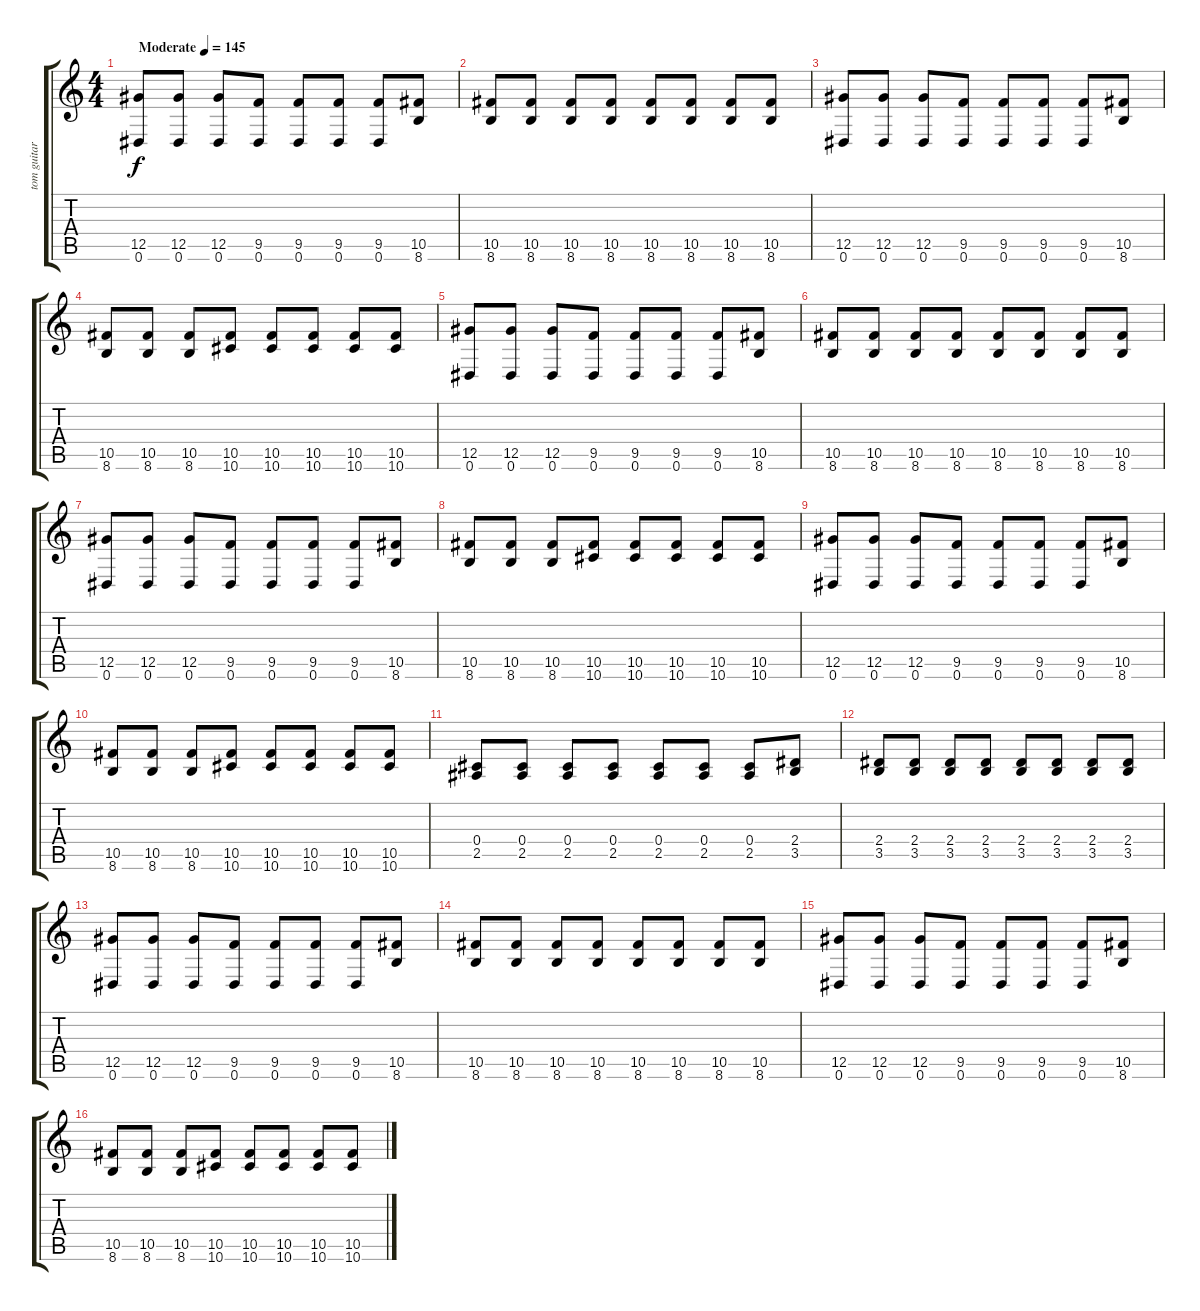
\track ("tom guitar clean" "tom guitar") {instrument electricguitarclean}
\staff {score tabs}
\tuning (Eb4 Bb3 Gb3 Db3 Ab2 Eb2) {hide}
\ts (4 4)
\tempo (145 "Moderate")
\clef g2
\ks c
(12.5 0.6).8{dy f instrument electricguitarclean} (12.5 0.6).8 (12.5 0.6).8 (9.5 0.6).8 (9.5 0.6).8 (9.5 0.6).8 (9.5 0.6).8 (10.5 8.6).8 |
(10.5 8.6).8 (10.5 8.6).8 (10.5 8.6).8 (10.5 8.6).8 (10.5 8.6).8 (10.5 8.6).8 (10.5 8.6).8 (10.5 8.6).8 |
(12.5 0.6).8 (12.5 0.6).8 (12.5 0.6).8 (9.5 0.6).8 (9.5 0.6).8 (9.5 0.6).8 (9.5 0.6).8 (10.5 8.6).8 |
(10.5 8.6).8 (10.5 8.6).8 (10.5 8.6).8 (10.5 10.6).8 (10.5 10.6).8 (10.5 10.6).8 (10.5 10.6).8 (10.5 10.6).8 |
(12.5 0.6).8 (12.5 0.6).8 (12.5 0.6).8 (9.5 0.6).8 (9.5 0.6).8 (9.5 0.6).8 (9.5 0.6).8 (10.5 8.6).8 |
(10.5 8.6).8 (10.5 8.6).8 (10.5 8.6).8 (10.5 8.6).8 (10.5 8.6).8 (10.5 8.6).8 (10.5 8.6).8 (10.5 8.6).8 |
(12.5 0.6).8 (12.5 0.6).8 (12.5 0.6).8 (9.5 0.6).8 (9.5 0.6).8 (9.5 0.6).8 (9.5 0.6).8 (10.5 8.6).8 |
(10.5 8.6).8 (10.5 8.6).8 (10.5 8.6).8 (10.5 10.6).8 (10.5 10.6).8 (10.5 10.6).8 (10.5 10.6).8 (10.5 10.6).8 |
(12.5 0.6).8 (12.5 0.6).8 (12.5 0.6).8 (9.5 0.6).8 (9.5 0.6).8 (9.5 0.6).8 (9.5 0.6).8 (10.5 8.6).8 |
(10.5 8.6).8 (10.5 8.6).8 (10.5 8.6).8 (10.5 10.6).8 (10.5 10.6).8 (10.5 10.6).8 (10.5 10.6).8 (10.5 10.6).8 |
(0.4 2.5).8 (0.4 2.5).8 (0.4 2.5).8 (0.4 2.5).8 (0.4 2.5).8 (0.4 2.5).8 (0.4 2.5).8 (2.4 3.5).8 |
(2.4 3.5).8 (2.4 3.5).8 (2.4 3.5).8 (2.4 3.5).8 (2.4 3.5).8 (2.4 3.5).8 (2.4 3.5).8 (2.4 3.5).8 |
(12.5 0.6).8 (12.5 0.6).8 (12.5 0.6).8 (9.5 0.6).8 (9.5 0.6).8 (9.5 0.6).8 (9.5 0.6).8 (10.5 8.6).8 |
(10.5 8.6).8 (10.5 8.6).8 (10.5 8.6).8 (10.5 8.6).8 (10.5 8.6).8 (10.5 8.6).8 (10.5 8.6).8 (10.5 8.6).8 |
(12.5 0.6).8 (12.5 0.6).8 (12.5 0.6).8 (9.5 0.6).8 (9.5 0.6).8 (9.5 0.6).8 (9.5 0.6).8 (10.5 8.6).8 |
(10.5 8.6).8 (10.5 8.6).8 (10.5 8.6).8 (10.5 10.6).8 (10.5 10.6).8 (10.5 10.6).8 (10.5 10.6).8 (10.5 10.6).8
